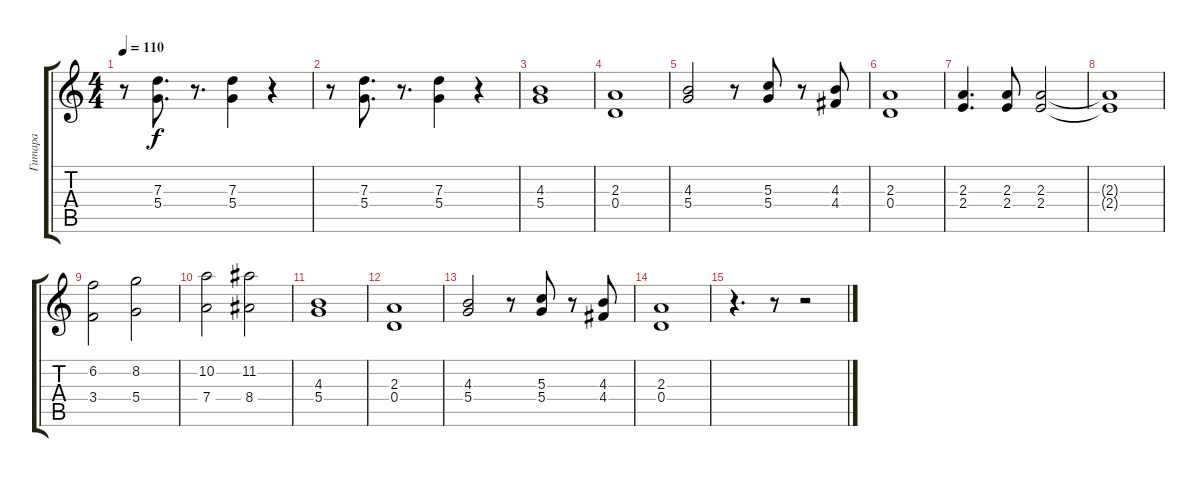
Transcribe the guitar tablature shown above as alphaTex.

\track ("Гитара" "Гитара") {instrument distortionguitar}
\staff {score tabs}
\tuning (E4 B3 G3 D3 A2 E2) {hide}
\ts (4 4)
\tempo 110
\clef g2
\ks c
r.8{dy f} (7.3 5.4).8{d} r.8{d} (7.3 5.4).4 r.4 |
r.8 (7.3 5.4).8{d} r.8{d} (7.3 5.4).4 r.4 |
(4.3 5.4).1{instrument overdrivenguitar} |
(2.3 0.4).1 |
(4.3 5.4).2 r.8 (5.3 5.4).8 r.8 (4.3 4.4).8 |
(2.3 0.4).1 |
(2.3 2.4).4{d} (2.3 2.4).8 (2.3 2.4).2 |
(2.3{t} 2.4{t}).1 |
(6.2 3.4).2 (8.2 5.4).2 |
(10.2 7.4).2 (11.2 8.4).2 |
(4.3 5.4).1 |
(2.3 0.4).1 |
(4.3 5.4).2 r.8 (5.3 5.4).8 r.8 (4.3 4.4).8 |
(2.3 0.4).1 |
r.4{d} r.8 r.2
